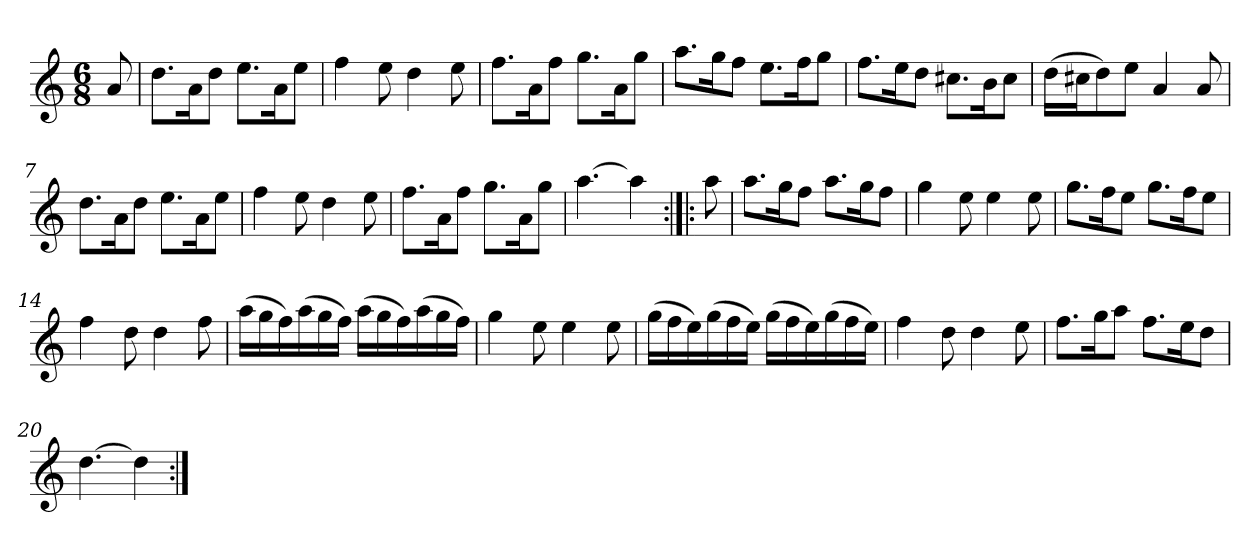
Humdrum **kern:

**kern
*part1
*staff1
*clefG2
*k[]
*D:dor
*M6/8
*MM120
=
8a
=1
8.dd\L
16a\K
8dd\J
8.ee\L
16a\K
8ee\J
=2
4ff
8ee
4dd
8ee
=3
8.ff\L
16a\K
8ff\J
8.gg\L
16a\K
8gg\J
=4
8.aa\L
16gg\K
8ff\J
8.ee\L
16ff\K
8gg\J
=5
8.ff\L
16ee\K
8dd\J
8.cc#X\L
16b\K
8cc#\J
=6
(16dd\LL
16cc#X\J
8dd\)
8ee\J
4a
8a
=7
8.dd\L
16a\K
8dd\J
8.ee\L
16a\K
8ee\J
=8
4ff
8ee
4dd
8ee
=9
8.ff\L
16a\K
8ff\J
8.gg\L
16a\K
8gg\J
=10
[4.aa
4aa]
=:|!|:
8aa
=11
8.aa\L
16gg\K
8ff\J
8.aa\L
16gg\K
8ff\J
=12
4gg
8ee
4ee
8ee
=13
8.gg\L
16ff\K
8ee\J
8.gg\L
16ff\K
8ee\J
=14
4ff
8dd
4dd
8ff
=15
(16aa\LL
16gg\
16ff\)
(16aa\
16gg\
16ff\JJ)
(16aa\LL
16gg\
16ff\)
(16aa\
16gg\
16ff\JJ)
=16
4gg
8ee
4ee
8ee
=17
(16gg\LL
16ff\
16ee\)
(16gg\
16ff\
16ee\JJ)
(16gg\LL
16ff\
16ee\)
(16gg\
16ff\
16ee\JJ)
=18
4ff
8dd
4dd
8ee
=19
8.ff\L
16gg\K
8aa\J
8.ff\L
16ee\K
8dd\J
=20
[4.dd
4dd]
=:|!
*-
